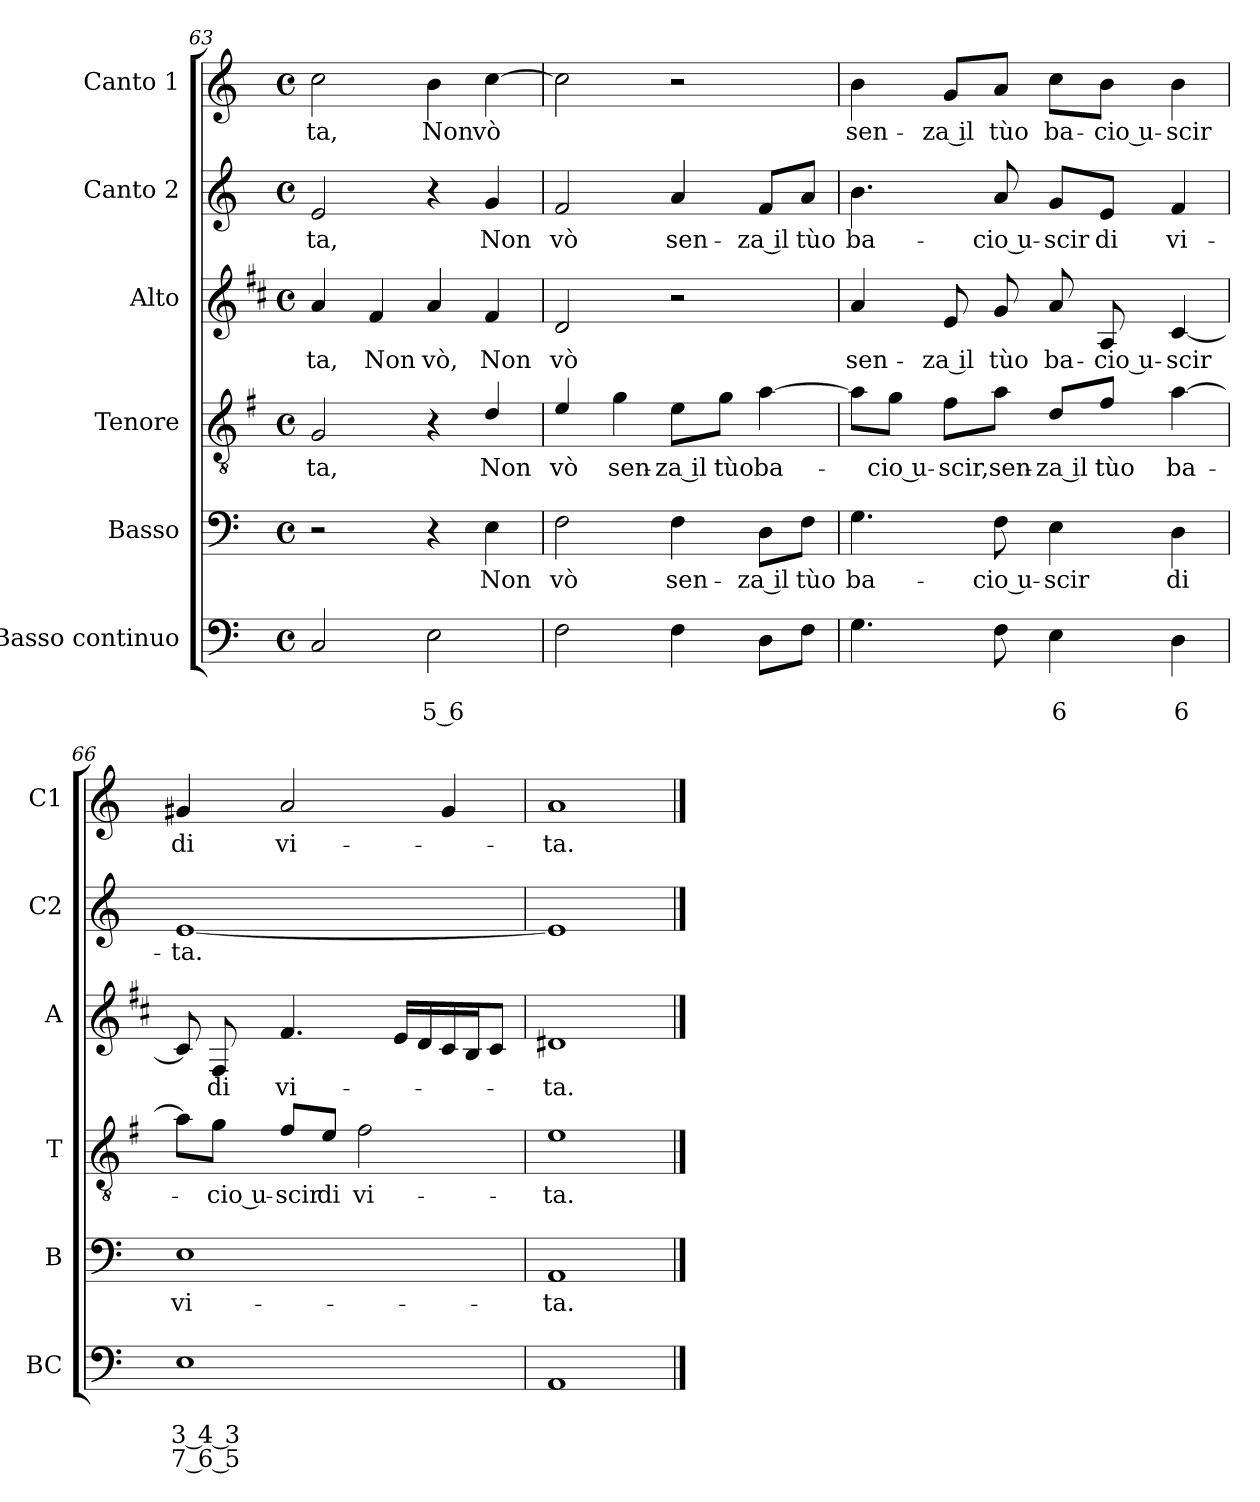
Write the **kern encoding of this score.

**kern	**text	**text	**text	**kern	**text	**kern	**text	**kern	**text	**kern	**text	**kern	**text
*part6	*part6	*part6	*part6	*part5	*part5	*part4	*part4	*part3	*part3	*part2	*part2	*part1	*part1
*staff6	*staff6	*staff6	*staff6	*staff5	*staff5	*staff4	*staff4	*staff3	*staff3	*staff2	*staff2	*staff1	*staff1
*I"Basso continuo	*	*	*	*I"Basso	*	*I"Tenore	*	*I"Alto	*	*I"Canto 2	*	*I"Canto 1	*
*I'BC	*	*	*	*I'B	*	*I'T	*	*I'A	*	*I'C2	*	*I'C1	*
*clefF4	*	*	*	*clefF4	*	*clefGv2	*	*clefG2	*	*clefG2	*	*clefG2	*
*	*	*	*	*	*	*ITrd4c7	*	*ITrd1c2	*	*	*	*	*
*k[]	*	*	*	*k[]	*	*k[]	*	*k[]	*	*k[]	*	*k[]	*
*C:	*	*	*	*C:	*	*C:	*	*C:	*	*C:	*	*C:	*
*M4/4	*	*	*	*M4/4	*	*M4/4	*	*M4/4	*	*M4/4	*	*M4/4	*
*met(c)	*	*	*	*met(c)	*	*met(c)	*	*met(c)	*	*met(c)	*	*met(c)	*
=63	=63	=63	=63	=63	=63	=63	=63	=63	=63	=63	=63	=63	=63
!	!	!	!	!	!	!	!LO:LY:b	!	!LO:LY:b	!	!LO:LY:b	!	!LO:LY:b
2C/	.	.	.	2r	.	2C/	-ta,	4g/	-ta,	2e/	-ta,	2cc\	-ta,
!	!	!	!	!	!	!	!	!	!LO:LY:b	!	!	!	!
.	.	.	.	.	.	.	.	4e/	Non	.	.	.	.
!	!	!LO:LY:b	!	!	!	!	!	!	!LO:LY:b	!	!	!	!LO:LY:b
2E\	.	5 6	.	4r	.	4r	.	4g/	vò,	4r	.	4b\	Non
!	!	!	!	!	!LO:LY:b	!	!LO:LY:b	!	!LO:LY:b	!	!LO:LY:b	!	!LO:LY:b
.	.	.	.	4E\	Non	4G/	Non	4e/	Non	4g/	Non	[4cc\	vò
=64	=64	=64	=64	=64	=64	=64	=64	=64	=64	=64	=64	=64	=64
!	!	!	!	!	!LO:LY:b	!	!LO:LY:b	!	!LO:LY:b	!	!LO:LY:b	!	!
2F\	.	.	.	2F\	vò	4A/	vò	2c/	vò	2f/	vò	2cc\]	.
!	!	!	!	!	!	!	!LO:LY:b	!	!	!	!	!	!
.	.	.	.	.	.	4c\	sen-	.	.	.	.	.	.
!	!	!	!	!	!LO:LY:b	!	!LO:LY:b	!	!	!	!LO:LY:b	!	!
4F\	.	.	.	4F\	sen-	8A\L	-za il	2r	.	4a/	sen-	2r	.
!	!	!	!	!	!	!	!LO:LY:b	!	!	!	!	!	!
.	.	.	.	.	.	8c\J	tùo	.	.	.	.	.	.
!	!	!	!	!	!LO:LY:b	!	!LO:LY:b	!	!	!	!LO:LY:b	!	!
8D\L	.	.	.	8D\L	-za il	[4d\	ba-	.	.	8f/L	-za il	.	.
!	!	!	!	!	!LO:LY:b	!	!	!	!	!	!LO:LY:b	!	!
8F\J	.	.	.	8F\J	tùo	.	.	.	.	8a/J	tùo	.	.
=65	=65	=65	=65	=65	=65	=65	=65	=65	=65	=65	=65	=65	=65
!	!	!	!	!	!LO:LY:b	!	!	!	!LO:LY:b	!	!LO:LY:b	!	!LO:LY:b
4.G\	.	.	.	4.G\	ba-	8d\L]	.	4g/	sen-	4.b\	ba-	4b\	sen-
!	!	!	!	!	!	!	!LO:LY:b	!	!	!	!	!	!
.	.	.	.	.	.	8c\J	-cio u-	.	.	.	.	.	.
!	!	!	!	!	!	!	!LO:LY:b	!	!LO:LY:b	!	!	!	!LO:LY:b
.	.	.	.	.	.	8B\L	-scir,	8d/	-za il	.	.	8g/L	-za il
!	!	!	!	!	!LO:LY:b	!	!LO:LY:b	!	!LO:LY:b	!	!LO:LY:b	!	!LO:LY:b
8F\	.	.	.	8F\	-cio u-	8d\J	sen-	8f/	tùo	8a/	-cio u-	8a/J	tùo
!	!	!LO:LY:b	!	!	!LO:LY:b	!	!LO:LY:b	!	!LO:LY:b	!	!LO:LY:b	!	!LO:LY:b
4E\	.	6	.	4E\	-scir	8G/L	-za il	8g/	ba-	8g/L	-scir	8cc\L	ba-
!	!	!	!	!	!	!	!LO:LY:b	!	!LO:LY:b	!	!LO:LY:b	!	!LO:LY:b
.	.	.	.	.	.	8B/J	tùo	8G/	-cio u-	8e/J	di	8b\J	-cio u-
!	!	!LO:LY:b	!	!	!LO:LY:b	!	!LO:LY:b	!	!LO:LY:b	!	!LO:LY:b	!	!LO:LY:b
4D\	.	6	.	4D\	di	[4d\	ba-	[4B/	-scir	4f/	vi-	4b\	-scir
=66	=66	=66	=66	=66	=66	=66	=66	=66	=66	=66	=66	=66	=66
!	!	!LO:LY:b	!LO:LY:b	!	!LO:LY:b	!	!	!	!	!	!LO:LY:b	!	!LO:LY:b
1E	.	3 4 3	7 6 5	1E	vi-	8d\L]	.	8B/]	.	[1e	-ta.	4g#X/	di
!	!	!	!	!	!	!	!LO:LY:b	!	!LO:LY:b	!	!	!	!
.	.	.	.	.	.	8c\J	-cio u-	8E/	di	.	.	.	.
!	!	!	!	!	!	!	!LO:LY:b	!	!LO:LY:b	!	!	!	!LO:LY:b
.	.	.	.	.	.	8B/L	-scir	4.e/	vi-	.	.	2a/	vi-
!	!	!	!	!	!	!	!LO:LY:b	!	!	!	!	!	!
.	.	.	.	.	.	8A/J	di	.	.	.	.	.	.
!	!	!	!	!	!	!	!LO:LY:b	!	!	!	!	!	!
.	.	.	.	.	.	2B\	vi-	.	.	.	.	.	.
.	.	.	.	.	.	.	.	16d/LL	.	.	.	.	.
.	.	.	.	.	.	.	.	16c/	.	.	.	.	.
.	.	.	.	.	.	.	.	16B/	.	.	.	4g#/	.
.	.	.	.	.	.	.	.	16A/J	.	.	.	.	.
.	.	.	.	.	.	.	.	8B/J	.	.	.	.	.
=67	=67	=67	=67	=67	=67	=67	=67	=67	=67	=67	=67	=67	=67
!	!	!	!	!	!LO:LY:b	!	!LO:LY:b	!	!LO:LY:b	!	!	!	!LO:LY:b
1AA	.	.	.	1AA	-ta.	1A	-ta.	1c#X	-ta.	1e]	.	1a	-ta.
==	==	==	==	==	==	==	==	==	==	==	==	==	==
*-	*-	*-	*-	*-	*-	*-	*-	*-	*-	*-	*-	*-	*-
